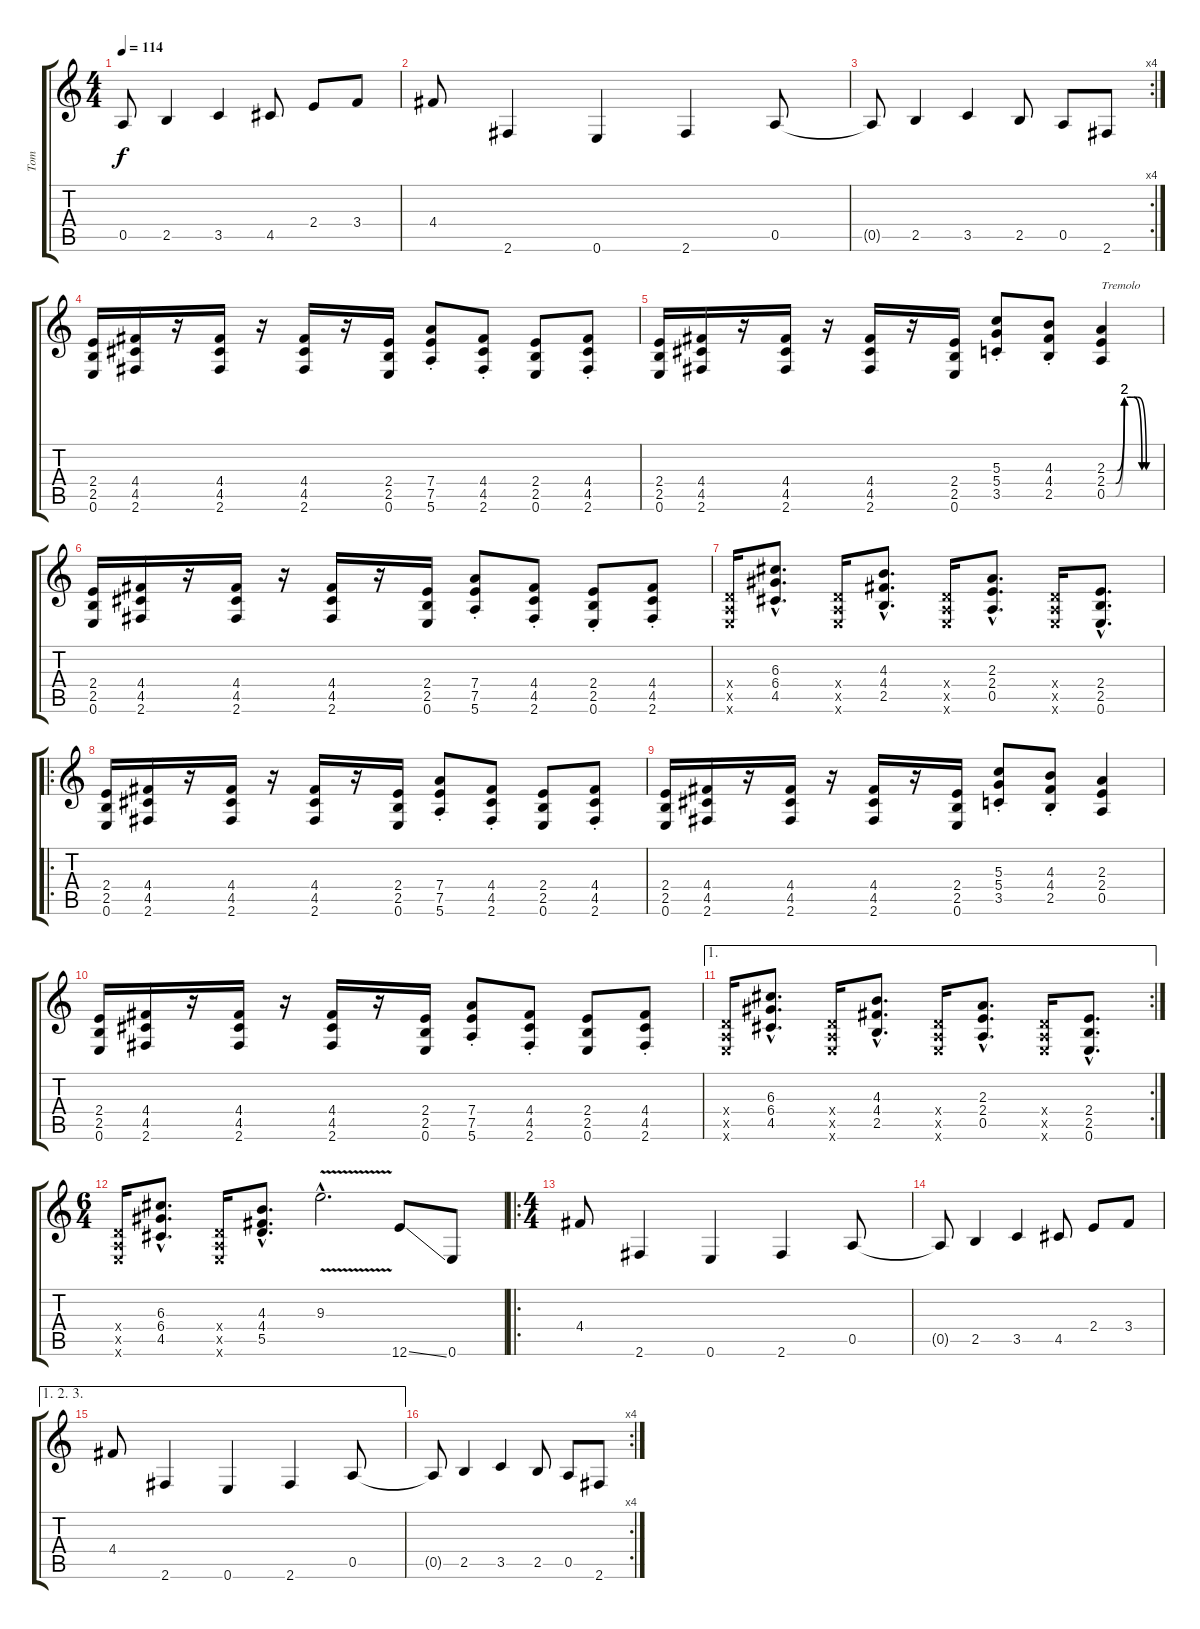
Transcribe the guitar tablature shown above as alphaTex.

\track ("Tom" "Tom") {instrument overdrivenguitar}
\staff {score tabs}
\tuning (E4 B3 G3 D3 A2 E2) {hide}
\ts (4 4)
\tempo 114
\clef g2
\ks c
0.5{t}.8{dy f} 2.5.4 3.5.4 4.5.8 2.4.8 3.4.8 |
4.4.8 2.6.4 0.6.4 2.6.4 0.5.8 |
\rc 4
0.5{t}.8 2.5.4 3.5.4 2.5.8 0.5.8 2.6.8 |
(2.4 2.5 0.6).16 (4.4 4.5 2.6).16 r.16 (4.4 4.5 2.6).16 r.16 (4.4 4.5 2.6).16 r.16 (2.4 2.5 0.6).16 (7.4{st} 7.5{st} 5.6{st}).8 (4.4{st} 4.5{st} 2.6{st}).8 (2.4 2.5 0.6).8 (4.4{st} 4.5{st} 2.6{st}).8 |
(2.4 2.5 0.6).16 (4.4 4.5 2.6).16 r.16 (4.4 4.5 2.6).16 r.16 (4.4 4.5 2.6).16 r.16 (2.4 2.5 0.6).16 (5.3{st} 5.4{st} 3.5{st}).8 (4.3{st} 4.4{st} 2.5{st}).8 (2.3{be (custom 0 0 12 0 20 8 35 8 45 0 60 0)} 2.4{be (custom 0 0 10 0 20 8 30 8 40 0 60 0)} 0.5{be (custom 0 0 10 0 20 8 30 8 40 0 60 0)}).4{txt "Tremolo"} |
(2.4 2.5 0.6).16 (4.4 4.5 2.6).16 r.16 (4.4 4.5 2.6).16 r.16 (4.4 4.5 2.6).16 r.16 (2.4 2.5 0.6).16 (7.4{st} 7.5{st} 5.6{st}).8 (4.4{st} 4.5{st} 2.6{st}).8 (2.4{st} 2.5{st} 0.6{st}).8 (4.4{st} 4.5{st} 2.6{st}).8 |
(0.4{x} 0.5{x} 0.6{x}).16 (6.3{hac} 6.4{hac} 4.5{hac}).8{d} (0.4{x} 0.5{x} 0.6{x}).16 (4.3{hac} 4.4{hac} 2.5{hac}).8{d} (0.4{x} 0.5{x} 0.6{x}).16 (2.3{hac} 2.4{hac} 0.5{hac}).8{d} (0.4{x} 0.5{x} 0.6{x}).16 (2.4{hac} 2.5{hac} 0.6{hac}).8{d} |
\ro
(2.4 2.5 0.6).16 (4.4 4.5 2.6).16 r.16 (4.4 4.5 2.6).16 r.16 (4.4 4.5 2.6).16 r.16 (2.4 2.5 0.6).16 (7.4{st} 7.5{st} 5.6{st}).8 (4.4{st} 4.5{st} 2.6{st}).8 (2.4 2.5 0.6).8 (4.4{st} 4.5{st} 2.6{st}).8 |
(2.4 2.5 0.6).16 (4.4 4.5 2.6).16 r.16 (4.4 4.5 2.6).16 r.16 (4.4 4.5 2.6).16 r.16 (2.4 2.5 0.6).16 (5.3{st} 5.4{st} 3.5{st}).8 (4.3{st} 4.4{st} 2.5{st}).8 (2.3 2.4 0.5).4 |
(2.4 2.5 0.6).16 (4.4 4.5 2.6).16 r.16 (4.4 4.5 2.6).16 r.16 (4.4 4.5 2.6).16 r.16 (2.4 2.5 0.6).16 (7.4{st} 7.5{st} 5.6{st}).8 (4.4{st} 4.5{st} 2.6{st}).8 (2.4 2.5 0.6).8 (4.4{st} 4.5{st} 2.6{st}).8 |
\ae 1
\rc 2
(0.4{x} 0.5{x} 0.6{x}).16 (6.3{hac} 6.4{hac} 4.5{hac}).8{d} (0.4{x} 0.5{x} 0.6{x}).16 (4.3{hac} 4.4{hac} 2.5{hac}).8{d} (0.4{x} 0.5{x} 0.6{x}).16 (2.3{hac} 2.4{hac} 0.5{hac}).8{d} (0.4{x} 0.5{x} 0.6{x}).16 (2.4{hac} 2.5{hac} 0.6{hac}).8{d} |
\ts (6 4)
(0.4{x} 0.5{x} 0.6{x}).16 (6.3{hac} 6.4{hac} 4.5{hac}).8{d} (0.4{x} 0.5{x} 0.6{x}).16 (4.3{hac} 4.4{hac} 5.5{hac}).8{d} 9.3{v hac}.2{d} 12.6{ss}.8 0.6.8 |
\ro
\ts (4 4)
4.4.8 2.6.4 0.6.4 2.6.4 0.5.8 |
0.5{t}.8 2.5.4 3.5.4 4.5.8 2.4.8 3.4.8 |
\ae (1 2 3)
4.4.8 2.6.4 0.6.4 2.6.4 0.5.8 |
\rc 4
0.5{t}.8 2.5.4 3.5.4 2.5.8 0.5.8 2.6.8
